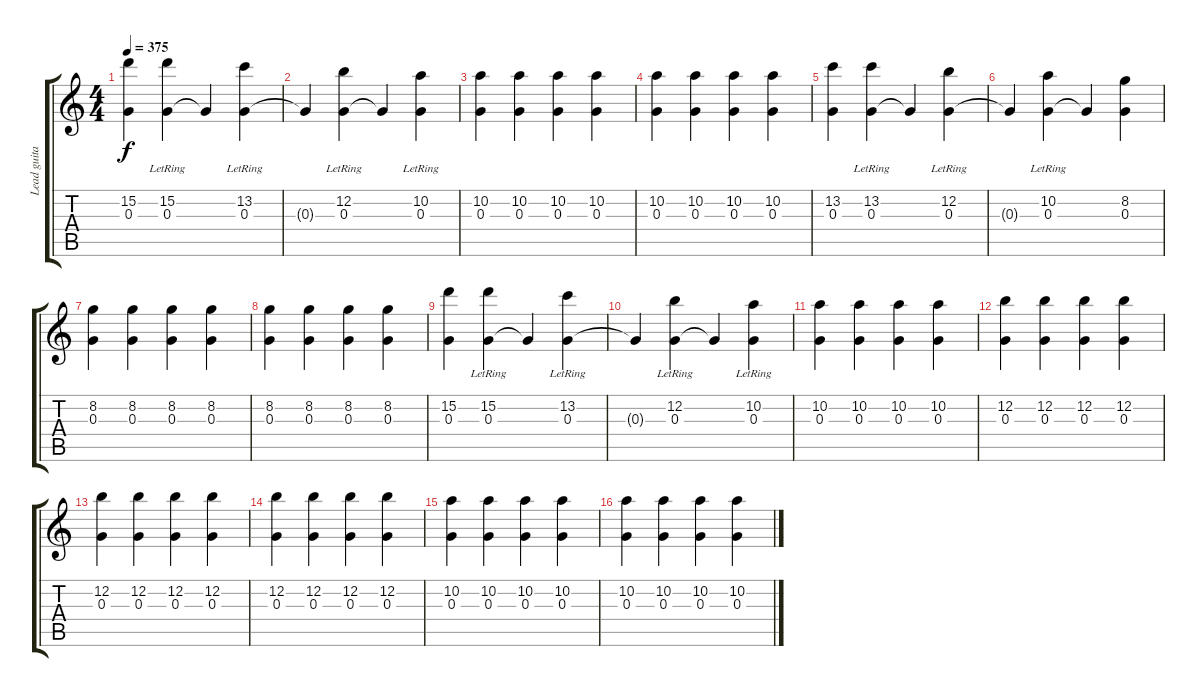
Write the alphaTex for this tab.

\track ("Lead guitar" "Lead guita") {instrument acousticguitarsteel}
\staff {score tabs}
\tuning (E4 B3 G3 D3 A2 E2) {hide}
\ts (4 4)
\tempo 375
\clef g2
\ks c
(15.2 0.3).4{dy f} (15.2{lr} 0.3).4 0.3{t}.4 (13.2{lr} 0.3).4 |
0.3{t}.4 (12.2{lr} 0.3).4 0.3{t}.4 (10.2{lr} 0.3).4 |
(10.2 0.3).4 (10.2 0.3).4 (10.2 0.3).4 (10.2 0.3).4 |
(10.2 0.3).4 (10.2 0.3).4 (10.2 0.3).4 (10.2 0.3).4 |
(13.2 0.3).4 (13.2{lr} 0.3).4 0.3{t}.4 (12.2{lr} 0.3).4 |
0.3{t}.4 (10.2{lr} 0.3).4 0.3{t}.4 (8.2 0.3).4 |
(8.2 0.3).4 (8.2 0.3).4 (8.2 0.3).4 (8.2 0.3).4 |
(8.2 0.3).4 (8.2 0.3).4 (8.2 0.3).4 (8.2 0.3).4 |
(15.2 0.3).4 (15.2{lr} 0.3).4 0.3{t}.4 (13.2{lr} 0.3).4 |
0.3{t}.4 (12.2{lr} 0.3).4 0.3{t}.4 (10.2{lr} 0.3).4 |
(10.2 0.3).4 (10.2 0.3).4 (10.2 0.3).4 (10.2 0.3).4 |
(12.2 0.3).4 (12.2 0.3).4 (12.2 0.3).4 (12.2 0.3).4 |
(12.2 0.3).4 (12.2 0.3).4 (12.2 0.3).4 (12.2 0.3).4 |
(12.2 0.3).4 (12.2 0.3).4 (12.2 0.3).4 (12.2 0.3).4 |
(10.2 0.3).4 (10.2 0.3).4 (10.2 0.3).4 (10.2 0.3).4 |
(10.2 0.3).4 (10.2 0.3).4 (10.2 0.3).4 (10.2 0.3).4
